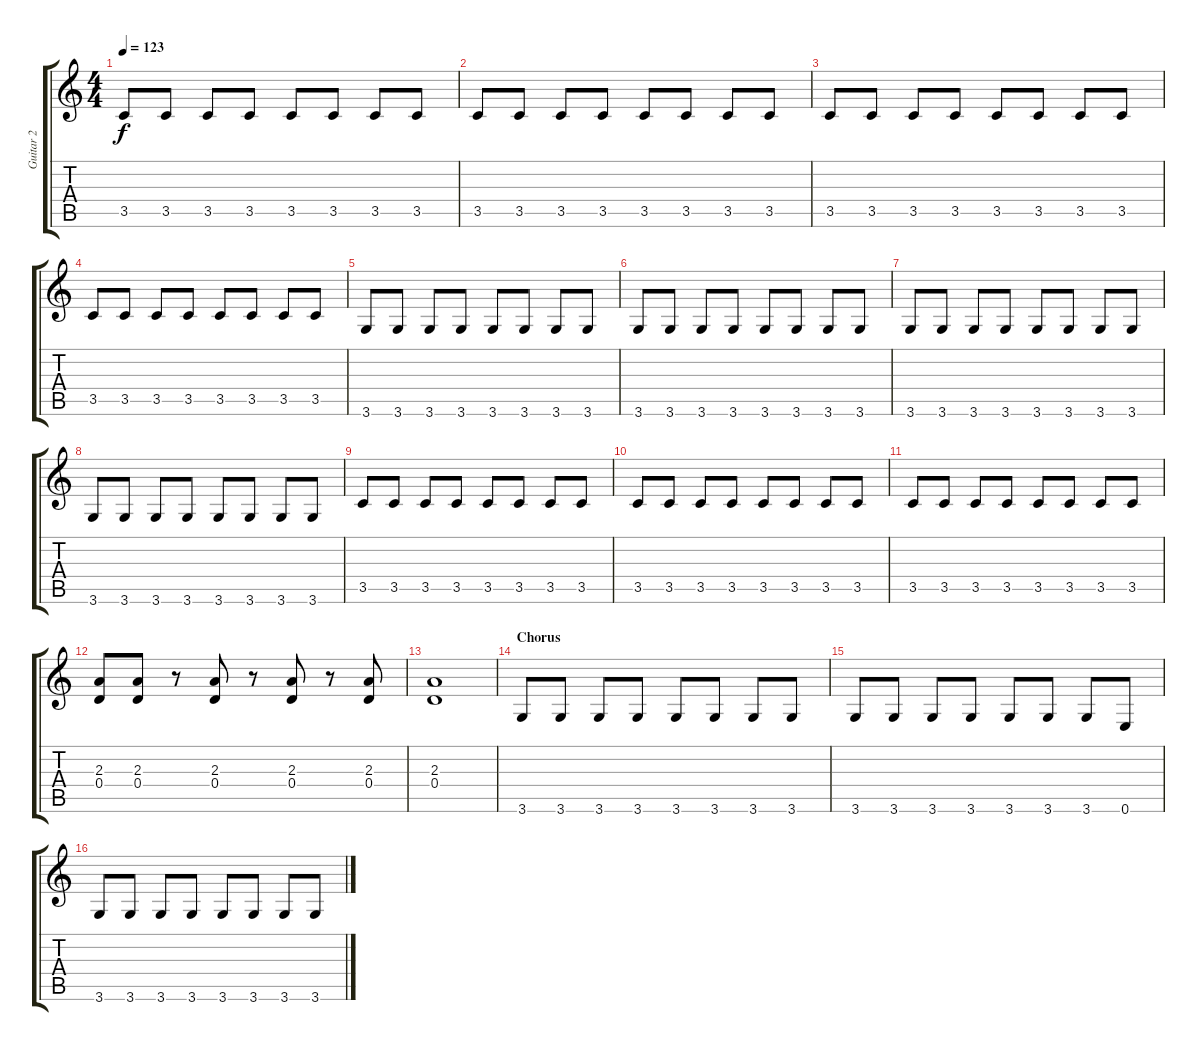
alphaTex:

\track ("Guitar 2" "Guitar 2") {instrument overdrivenguitar}
\staff {score tabs}
\tuning (E4 B3 G3 D3 A2 E2) {hide}
\ts (4 4)
\tempo 123
\clef g2
\ks c
3.5.8{dy f} 3.5.8 3.5.8 3.5.8 3.5.8 3.5.8 3.5.8 3.5.8 |
3.5.8 3.5.8 3.5.8 3.5.8 3.5.8 3.5.8 3.5.8 3.5.8 |
3.5.8 3.5.8 3.5.8 3.5.8 3.5.8 3.5.8 3.5.8 3.5.8 |
3.5.8 3.5.8 3.5.8 3.5.8 3.5.8 3.5.8 3.5.8 3.5.8 |
3.6.8 3.6.8 3.6.8 3.6.8 3.6.8 3.6.8 3.6.8 3.6.8 |
3.6.8 3.6.8 3.6.8 3.6.8 3.6.8 3.6.8 3.6.8 3.6.8 |
3.6.8 3.6.8 3.6.8 3.6.8 3.6.8 3.6.8 3.6.8 3.6.8 |
3.6.8 3.6.8 3.6.8 3.6.8 3.6.8 3.6.8 3.6.8 3.6.8 |
3.5.8 3.5.8 3.5.8 3.5.8 3.5.8 3.5.8 3.5.8 3.5.8 |
3.5.8 3.5.8 3.5.8 3.5.8 3.5.8 3.5.8 3.5.8 3.5.8 |
3.5.8 3.5.8 3.5.8 3.5.8 3.5.8 3.5.8 3.5.8 3.5.8 |
(2.3 0.4).8 (2.3 0.4).8 r.8 (2.3 0.4).8 r.8 (2.3 0.4).8 r.8 (2.3 0.4).8 |
(2.3 0.4).1 |
\section ("" "Chorus")
3.6.8 3.6.8 3.6.8 3.6.8 3.6.8 3.6.8 3.6.8 3.6.8 |
3.6.8 3.6.8 3.6.8 3.6.8 3.6.8 3.6.8 3.6.8 0.6.8 |
3.6.8 3.6.8 3.6.8 3.6.8 3.6.8 3.6.8 3.6.8 3.6.8
